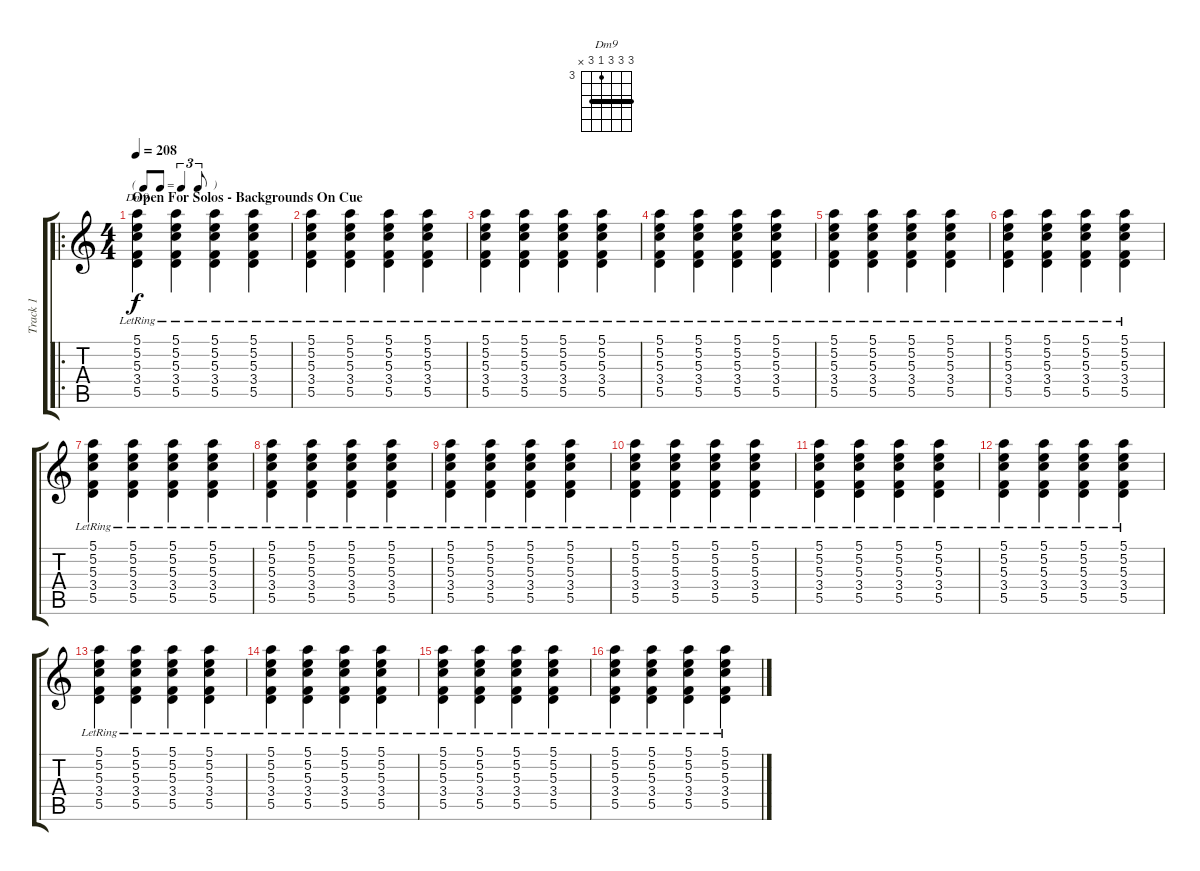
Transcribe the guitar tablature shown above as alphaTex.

\track ("Track 1" "Track 1") {instrument electricguitarjazz}
\staff {score tabs}
\tuning (E4 B3 G3 D3 A2 E2) {hide}
\chord ("Dm9" 5 5 5 3 5 x) {firstfret 3 barre 5}
\ro
\ts (4 4)
\tf triplet8th
\section ("" "Open For Solos - Backgrounds On Cue ")
\tempo 208
\clef g2
\ks c
(5.1{lr} 5.2{lr} 5.3{lr} 3.4{lr} 5.5{lr}).4{ch "Dm9" dy f} (5.1{lr} 5.2{lr} 5.3{lr} 3.4{lr} 5.5{lr}).4 (5.1{lr} 5.2{lr} 5.3{lr} 3.4{lr} 5.5{lr}).4 (5.1{lr} 5.2{lr} 5.3{lr} 3.4{lr} 5.5{lr}).4 |
(5.1{lr} 5.2{lr} 5.3{lr} 3.4{lr} 5.5{lr}).4 (5.1{lr} 5.2{lr} 5.3{lr} 3.4{lr} 5.5{lr}).4 (5.1{lr} 5.2{lr} 5.3{lr} 3.4{lr} 5.5{lr}).4 (5.1{lr} 5.2{lr} 5.3{lr} 3.4{lr} 5.5{lr}).4 |
(5.1{lr} 5.2{lr} 5.3{lr} 3.4{lr} 5.5{lr}).4 (5.1{lr} 5.2{lr} 5.3{lr} 3.4{lr} 5.5{lr}).4 (5.1{lr} 5.2{lr} 5.3{lr} 3.4{lr} 5.5{lr}).4 (5.1{lr} 5.2{lr} 5.3{lr} 3.4{lr} 5.5{lr}).4 |
(5.1{lr} 5.2{lr} 5.3{lr} 3.4{lr} 5.5{lr}).4 (5.1{lr} 5.2{lr} 5.3{lr} 3.4{lr} 5.5{lr}).4 (5.1{lr} 5.2{lr} 5.3{lr} 3.4{lr} 5.5{lr}).4 (5.1{lr} 5.2{lr} 5.3{lr} 3.4{lr} 5.5{lr}).4 |
(5.1{lr} 5.2{lr} 5.3{lr} 3.4{lr} 5.5{lr}).4 (5.1{lr} 5.2{lr} 5.3{lr} 3.4{lr} 5.5{lr}).4 (5.1{lr} 5.2{lr} 5.3{lr} 3.4{lr} 5.5{lr}).4 (5.1{lr} 5.2{lr} 5.3{lr} 3.4{lr} 5.5{lr}).4 |
(5.1{lr} 5.2{lr} 5.3{lr} 3.4{lr} 5.5{lr}).4 (5.1{lr} 5.2{lr} 5.3{lr} 3.4{lr} 5.5{lr}).4 (5.1{lr} 5.2{lr} 5.3{lr} 3.4{lr} 5.5{lr}).4 (5.1{lr} 5.2{lr} 5.3{lr} 3.4{lr} 5.5{lr}).4 |
(5.1{lr} 5.2{lr} 5.3{lr} 3.4{lr} 5.5{lr}).4 (5.1{lr} 5.2{lr} 5.3{lr} 3.4{lr} 5.5{lr}).4 (5.1{lr} 5.2{lr} 5.3{lr} 3.4{lr} 5.5{lr}).4 (5.1{lr} 5.2{lr} 5.3{lr} 3.4{lr} 5.5{lr}).4 |
(5.1{lr} 5.2{lr} 5.3{lr} 3.4{lr} 5.5{lr}).4 (5.1{lr} 5.2{lr} 5.3{lr} 3.4{lr} 5.5{lr}).4 (5.1{lr} 5.2{lr} 5.3{lr} 3.4{lr} 5.5{lr}).4 (5.1{lr} 5.2{lr} 5.3{lr} 3.4{lr} 5.5{lr}).4 |
(5.1{lr} 5.2{lr} 5.3{lr} 3.4{lr} 5.5{lr}).4 (5.1{lr} 5.2{lr} 5.3{lr} 3.4{lr} 5.5{lr}).4 (5.1{lr} 5.2{lr} 5.3{lr} 3.4{lr} 5.5{lr}).4 (5.1{lr} 5.2{lr} 5.3{lr} 3.4{lr} 5.5{lr}).4 |
(5.1{lr} 5.2{lr} 5.3{lr} 3.4{lr} 5.5{lr}).4 (5.1{lr} 5.2{lr} 5.3{lr} 3.4{lr} 5.5{lr}).4 (5.1{lr} 5.2{lr} 5.3{lr} 3.4{lr} 5.5{lr}).4 (5.1{lr} 5.2{lr} 5.3{lr} 3.4{lr} 5.5{lr}).4 |
(5.1{lr} 5.2{lr} 5.3{lr} 3.4{lr} 5.5{lr}).4 (5.1{lr} 5.2{lr} 5.3{lr} 3.4{lr} 5.5{lr}).4 (5.1{lr} 5.2{lr} 5.3{lr} 3.4{lr} 5.5{lr}).4 (5.1{lr} 5.2{lr} 5.3{lr} 3.4{lr} 5.5{lr}).4 |
(5.1{lr} 5.2{lr} 5.3{lr} 3.4{lr} 5.5{lr}).4 (5.1{lr} 5.2{lr} 5.3{lr} 3.4{lr} 5.5{lr}).4 (5.1{lr} 5.2{lr} 5.3{lr} 3.4{lr} 5.5{lr}).4 (5.1{lr} 5.2{lr} 5.3{lr} 3.4{lr} 5.5{lr}).4 |
(5.1{lr} 5.2{lr} 5.3{lr} 3.4{lr} 5.5{lr}).4 (5.1{lr} 5.2{lr} 5.3{lr} 3.4{lr} 5.5{lr}).4 (5.1{lr} 5.2{lr} 5.3{lr} 3.4{lr} 5.5{lr}).4 (5.1{lr} 5.2{lr} 5.3{lr} 3.4{lr} 5.5{lr}).4 |
(5.1{lr} 5.2{lr} 5.3{lr} 3.4{lr} 5.5{lr}).4 (5.1{lr} 5.2{lr} 5.3{lr} 3.4{lr} 5.5{lr}).4 (5.1{lr} 5.2{lr} 5.3{lr} 3.4{lr} 5.5{lr}).4 (5.1{lr} 5.2{lr} 5.3{lr} 3.4{lr} 5.5{lr}).4 |
(5.1{lr} 5.2{lr} 5.3{lr} 3.4{lr} 5.5{lr}).4 (5.1{lr} 5.2{lr} 5.3{lr} 3.4{lr} 5.5{lr}).4 (5.1{lr} 5.2{lr} 5.3{lr} 3.4{lr} 5.5{lr}).4 (5.1{lr} 5.2{lr} 5.3{lr} 3.4{lr} 5.5{lr}).4 |
(5.1{lr} 5.2{lr} 5.3{lr} 3.4{lr} 5.5{lr}).4 (5.1{lr} 5.2{lr} 5.3{lr} 3.4{lr} 5.5{lr}).4 (5.1{lr} 5.2{lr} 5.3{lr} 3.4{lr} 5.5{lr}).4 (5.1{lr} 5.2{lr} 5.3{lr} 3.4{lr} 5.5{lr}).4
